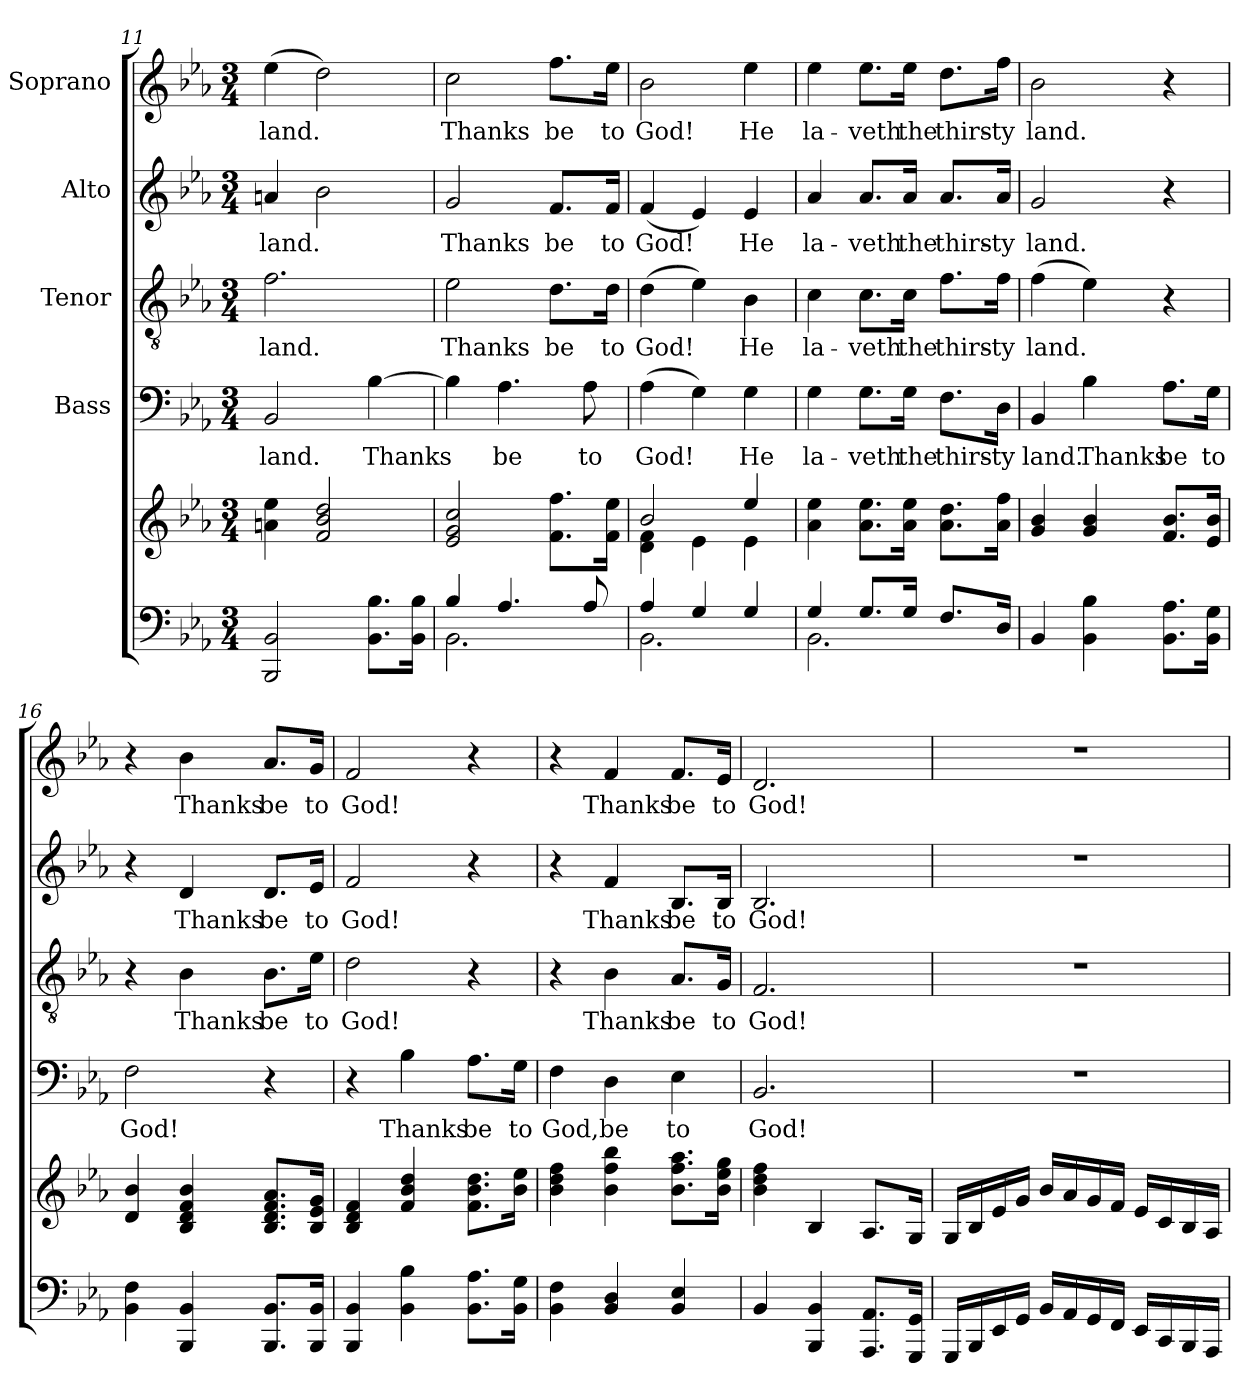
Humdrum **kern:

**kern	**kern	**kern	**text	**kern	**text	**kern	**text	**kern	**text
*part5	*part5	*part4	*part4	*part3	*part3	*part2	*part2	*part1	*part1
*staff6	*staff5	*staff4	*staff4	*staff3	*staff3	*staff2	*staff2	*staff1	*staff1
*	*	*I"Bass	*	*I"Tenor	*	*I"Alto	*	*I"Soprano	*
*clefF4	*clefG2	*clefF4	*	*clefGv2	*	*clefG2	*	*clefG2	*
*k[b-e-a-]	*k[b-e-a-]	*k[b-e-a-]	*	*k[b-e-a-]	*	*k[b-e-a-]	*	*k[b-e-a-]	*
*E-:	*E-:	*E-:	*	*E-:	*	*E-:	*	*E-:	*
*M3/4	*M3/4	*M3/4	*	*M3/4	*	*M3/4	*	*M3/4	*
=11	=11	=11	=11	=11	=11	=11	=11	=11	=11
2BBB-/ 2BB-/	4an\ 4ee-\	2BB-/	land.	2.f\	land.	4an/	land.	(4ee-\	land.
.	2f/ 2b-/ 2dd/	.	.	.	.	2b-\	.	2dd\)	.
8.BB-\ 8.B-\L	.	[4B-\	Thanks	.	.	.	.	.	.
16BB-\ 16B-\Jk	.	.	.	.	.	.	.	.	.
=12	=12	=12	=12	=12	=12	=12	=12	=12	=12
*^	*	*	*	*	*	*	*	*	*
4B-/	2.BB-\	2e-/ 2g/ 2cc/	4B-\]	.	2e-\	Thanks	2g/	Thanks	2cc\	Thanks
4.A-/	.	.	4.A-\	be	.	.	.	.	.	.
.	.	8.f\ 8.ff\L	.	.	8.d\L	be	8.f/L	be	8.ff\L	be
8A-/	.	.	8A-\	to	.	.	.	.	.	.
.	.	16f\ 16ee-\Jk	.	.	16d\Jk	to	16f/Jk	to	16ee-\Jk	to
=13	=13	=13	=13	=13	=13	=13	=13	=13	=13	=13
*	*	*^	*	*	*	*	*	*	*	*
4A-/	2.BB-\	2b-/	4d\ 4f\	(4A-\	God!	(4d\	God!	(4f/	God!	2b-\	God!
4G/	.	.	4e-\	4G\)	.	4e-\)	.	4e-/)	.	.	.
4G/	.	4ee-/	4e-\	4G\	He	4B-\	He	4e-/	He	4ee-\	He
*	*	*v	*v	*	*	*	*	*	*	*	*
=14	=14	=14	=14	=14	=14	=14	=14	=14	=14	=14
4G/	2.BB-\	4a-\ 4ee-\	4G\	la-	4c\	la-	4a-/	la-	4ee-\	la-
8.G/L	.	8.a-\ 8.ee-\L	8.G\L	-veth	8.c\L	-veth	8.a-/L	-veth	8.ee-\L	-veth
16G/Jk	.	16a-\ 16ee-\Jk	16G\Jk	the	16c\Jk	the	16a-/Jk	the	16ee-\Jk	the
8.F/L	.	8.a-\ 8.dd\L	8.F\L	thirs-	8.f\L	thirs-	8.a-/L	thirs-	8.dd\L	thirs-
16D/Jk	.	16a-\ 16ff\Jk	16D\Jk	-ty	16f\Jk	-ty	16a-/Jk	-ty	16ff\Jk	-ty
*v	*v	*	*	*	*	*	*	*	*	*
=15	=15	=15	=15	=15	=15	=15	=15	=15	=15
4BB-/	4g/ 4b-/	4BB-/	land.	(4f\	land.	2g/	land.	2b-\	land.
4BB-\ 4B-\	4g/ 4b-/	4B-\	Thanks	4e-\)	.	.	.	.	.
8.BB-\ 8.A-\L	8.f/ 8.b-/L	8.A-\L	be	4r	.	4r	.	4r	.
16BB-\ 16G\Jk	16e-/ 16b-/Jk	16G\Jk	to	.	.	.	.	.	.
!!LO:PB:g=z
=16	=16	=16	=16	=16	=16	=16	=16	=16	=16
4BB-\ 4F\	4d/ 4b-/	2F\	God!	4r	.	4r	.	4r	.
4BBB-/ 4BB-/	4B-/ 4d/ 4f/ 4b-/	.	.	4B-\	Thanks	4d/	Thanks	4b-\	Thanks
8.BBB-/ 8.BB-/L	8.B-/ 8.d/ 8.f/ 8.a-/L	4r	.	8.B-\L	be	8.d/L	be	8.a-/L	be
16BBB-/ 16BB-/Jk	16B-/ 16e-/ 16g/Jk	.	.	16e-\Jk	to	16e-/Jk	to	16g/Jk	to
=17	=17	=17	=17	=17	=17	=17	=17	=17	=17
4BBB-/ 4BB-/	4B-/ 4d/ 4f/	4r	.	2d\	God!	2f/	God!	2f/	God!
4BB-\ 4B-\	4f/ 4b-/ 4dd/	4B-\	Thanks	.	.	.	.	.	.
8.BB-\ 8.A-\L	8.f\ 8.b-\ 8.dd\L	8.A-\L	be	4r	.	4r	.	4r	.
16BB-\ 16G\Jk	16b-\ 16ee-\Jk	16G\Jk	to	.	.	.	.	.	.
=18	=18	=18	=18	=18	=18	=18	=18	=18	=18
4BB-\ 4F\	4b-\ 4dd\ 4ff\	4F\	God,	4r	.	4r	.	4r	.
4BB-/ 4D/	4b-\ 4ff\ 4bb-\	4D\	be	4B-\	Thanks	4f/	Thanks	4f/	Thanks
4BB-/ 4E-/	8.b-\ 8.ff\ 8.aa-\L	4E-\	to	8.A-/L	be	8.B-/L	be	8.f/L	be
.	16b-\ 16ee-\ 16gg\Jk	.	.	16G/Jk	to	16B-/Jk	to	16e-/Jk	to
=19	=19	=19	=19	=19	=19	=19	=19	=19	=19
4BB-/	4b-\ 4dd\ 4ff\	2.BB-/	God!	2.F/	God!	2.B-/	God!	2.d/	God!
4BBB-/ 4BB-/	4B-/	.	.	.	.	.	.	.	.
8.AAA-/ 8.AA-/L	8.A-/L	.	.	.	.	.	.	.	.
16GGG/ 16GG/Jk	16G/Jk	.	.	.	.	.	.	.	.
=20	=20	=20	=20	=20	=20	=20	=20	=20	=20
16GGG/LL	16G/LL	2.r	.	2.r	.	2.r	.	2.r	.
16BBB-/	16B-/	.	.	.	.	.	.	.	.
16EE-/	16e-/	.	.	.	.	.	.	.	.
16GG/JJ	16g/JJ	.	.	.	.	.	.	.	.
16BB-/LL	16b-/LL	.	.	.	.	.	.	.	.
16AA-/	16a-/	.	.	.	.	.	.	.	.
16GG/	16g/	.	.	.	.	.	.	.	.
16FF/JJ	16f/JJ	.	.	.	.	.	.	.	.
16EE-/LL	16e-/LL	.	.	.	.	.	.	.	.
16CC/	16c/	.	.	.	.	.	.	.	.
16BBB-/	16B-/	.	.	.	.	.	.	.	.
16AAA-/JJ	16A-/JJ	.	.	.	.	.	.	.	.
=	=	=	=	=	=	=	=	=	=
*-	*-	*-	*-	*-	*-	*-	*-	*-	*-
